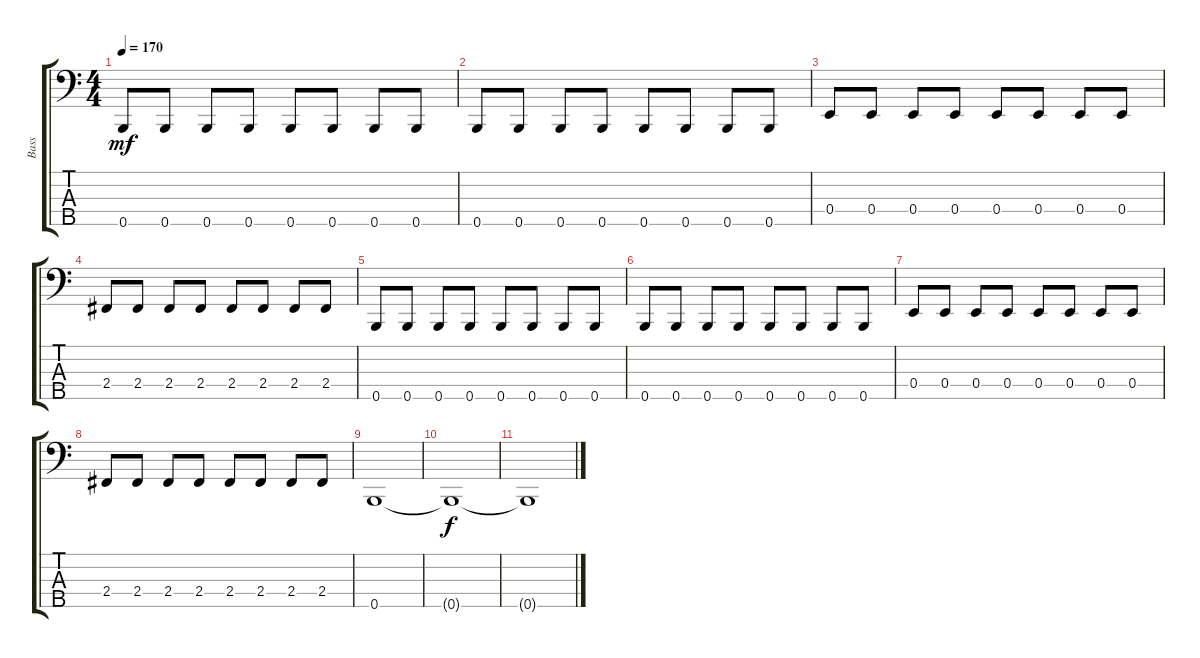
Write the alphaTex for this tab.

\track ("Bass" "Bass") {instrument slapbass2}
\staff {score tabs}
\tuning (G2 D2 A1 E1 B0) {hide}
\ts (4 4)
\tempo 170
\clef f4
\ks c
0.5.8{dy mf} 0.5.8 0.5.8 0.5.8 0.5.8 0.5.8 0.5.8 0.5.8 |
0.5.8 0.5.8 0.5.8 0.5.8 0.5.8 0.5.8 0.5.8 0.5.8 |
0.4.8 0.4.8 0.4.8 0.4.8 0.4.8 0.4.8 0.4.8 0.4.8 |
2.4.8 2.4.8 2.4.8 2.4.8 2.4.8 2.4.8 2.4.8 2.4.8 |
0.5.8 0.5.8 0.5.8 0.5.8 0.5.8 0.5.8 0.5.8 0.5.8 |
0.5.8 0.5.8 0.5.8 0.5.8 0.5.8 0.5.8 0.5.8 0.5.8 |
0.4.8 0.4.8 0.4.8 0.4.8 0.4.8 0.4.8 0.4.8 0.4.8 |
2.4.8 2.4.8 2.4.8 2.4.8 2.4.8 2.4.8 2.4.8 2.4.8 |
0.5.1 |
0.5{t}.1{dy f volume 0} |
0.5{t}.1
